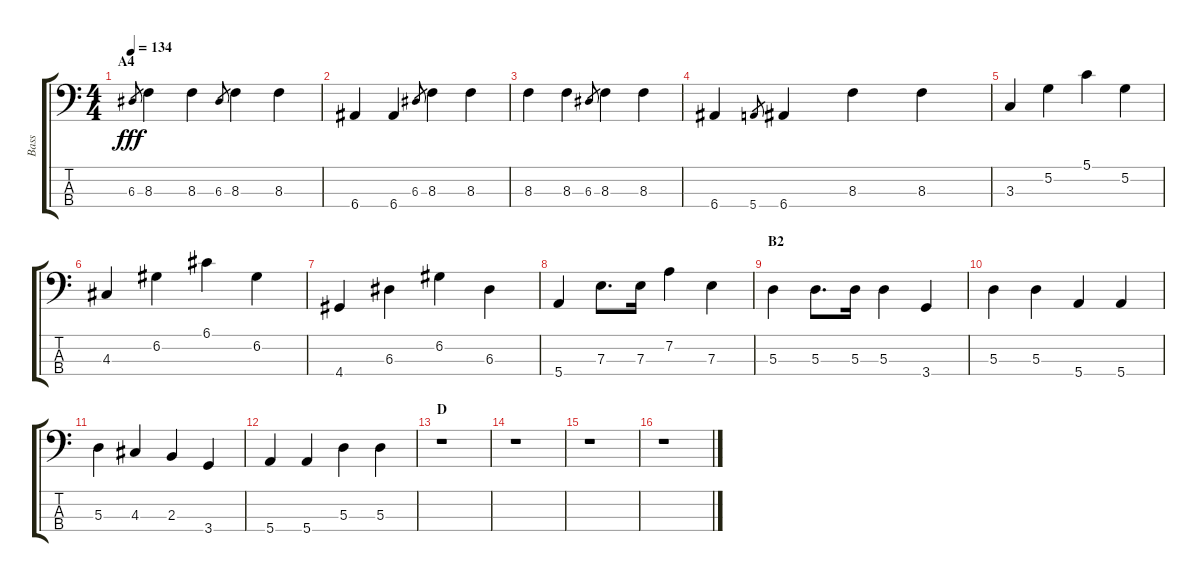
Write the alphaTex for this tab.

\track ("Bass" "Bass") {instrument electricbassfinger}
\staff {score tabs}
\tuning (G2 D2 A1 E1) {hide}
\ts (4 4)
\section ("" "A4")
\tempo 134
\clef f4
\ks c
6.3.8{gr dy fff} 8.3.4 8.3.4 6.3.8{gr} 8.3.4 8.3.4 |
6.4.4 6.4.4 6.3.8{gr} 8.3.4 8.3.4 |
8.3.4 8.3.4 6.3.8{gr} 8.3.4 8.3.4 |
6.4.4 5.4.8{gr} 6.4.4 8.3.4 8.3.4 |
3.3.4 5.2.4 5.1.4 5.2.4 |
4.3.4 6.2.4 6.1.4 6.2.4 |
4.4.4 6.3.4 6.2.4 6.3.4 |
5.4.4 7.3.8{d} 7.3.16 7.2.4 7.3.4 |
\section ("" "B2")
5.3.4 5.3.8{d} 5.3.16 5.3.4 3.4.4 |
5.3.4 5.3.4 5.4.4 5.4.4 |
5.3.4 4.3.4 2.3.4 3.4.4 |
5.4.4 5.4.4 5.3.4 5.3.4 |
\section ("" "D")
r.1 |
r.1 |
r.1 |
r.1
